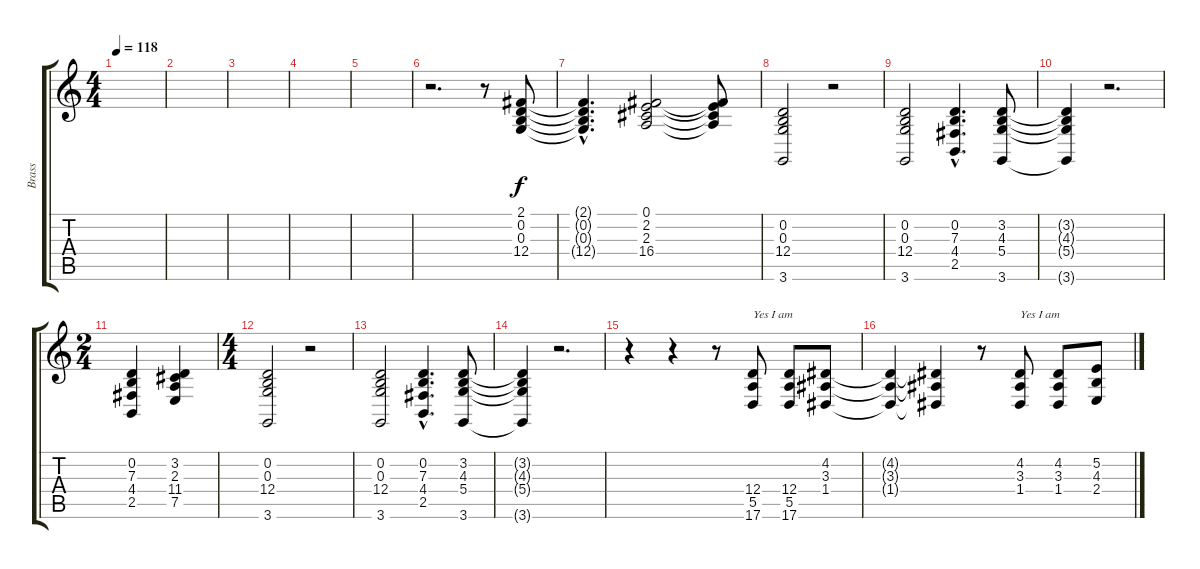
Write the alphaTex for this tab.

\track ("Brass" "Brass") {instrument trombone}
\staff {score tabs}
\tuning (E4 B3 G3 D3 A2 E2) {hide}
\ts (4 4)
\tempo 118
\clef g2
\ks c
|
|
|
|
|
r.2{d} r.8 (2.1 0.2 0.3 12.4).8{volume 11 balance 8 instrument trombone} |
(2.1{hac t} 0.2{hac t} 0.3{hac t} 12.4{hac t}).4{d} (0.1 2.2 2.3 16.4).2 (0.1{t} 2.2{t} 2.3{t} 16.4{t}).8 |
(0.2 0.3 12.4 3.6).2 r.2 |
(0.2 0.3 12.4 3.6).2 (0.2{hac} 7.3{hac} 4.4{hac} 2.5{hac}).4{d} (3.2 4.3 5.4 3.6).8 |
(3.2{t} 4.3{t} 5.4{t} 3.6{t}).4 r.2{d} |
\ts (2 4)
(0.2 7.3 4.4 2.5).4 (3.2 2.3 11.4 7.5).4 |
\ts (4 4)
(0.2 0.3 12.4 3.6).2 r.2 |
(0.2 0.3 12.4 3.6).2 (0.2{hac} 7.3{hac} 4.4{hac} 2.5{hac}).4{d} (3.2 4.3 5.4 3.6).8 |
(3.2{t} 4.3{t} 5.4{t} 3.6{t}).4 r.2{d} |
r.4 r.4 r.8 (12.4 5.5 17.6).8{txt "Yes I am"} (12.4 5.5 17.6).8 (4.2 3.3 1.4).8 |
(4.2{t} 3.3{t} 1.4{t}).4 (4.2{t} 3.3{t} 1.4{t}).4 r.8 (4.2 3.3 1.4).8{txt "Yes I am"} (4.2 3.3 1.4).8 (5.2 4.3 2.4).8
